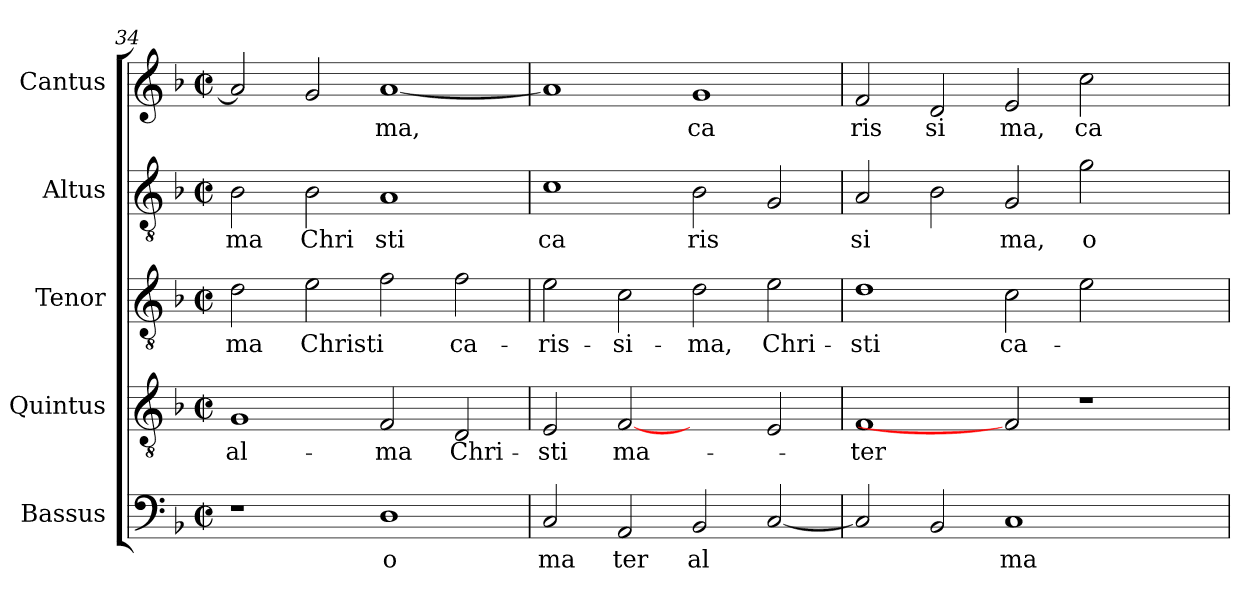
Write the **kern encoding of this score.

**kern	**text	**kern	**text	**kern	**text	**kern	**text	**kern	**text
*part5	*part5	*part4	*part4	*part3	*part3	*part2	*part2	*part1	*part1
*staff5	*staff5	*staff4	*staff4	*staff3	*staff3	*staff2	*staff2	*staff1	*staff1
*I"Bassus	*	*I"Quintus	*	*I"Tenor	*	*I"Altus	*	*I"Cantus	*
*clefF4	*	*clefGv2	*	*clefGv2	*	*clefGv2	*	*clefG2	*
*k[b-]	*	*k[b-]	*	*k[b-]	*	*k[b-]	*	*k[b-]	*
*F:	*	*F:	*	*F:	*	*F:	*	*F:	*
*M2/2	*	*M2/2	*	*M2/2	*	*M2/2	*	*M2/2	*
*met(c|)	*	*met(c|)	*	*met(c|)	*	*met(c|)	*	*met(c|)	*
=34	=34	=34	=34	=34	=34	=34	=34	=34	=34
!	!	!	!LO:LY:b:cj	!	!LO:LY:b:cj	!	!LO:LY:b:cj	!	!
1r	.	1G	al-	2d\	-ma	2B-\	ma	2a/]	.
!	!	!	!	!	!LO:LY:b:cj	!	!LO:LY:b:cj	!	!
.	.	.	.	2e\	Christi	2B-\	Chri	2g/	.
!	!LO:LY:b:cj	!	!LO:LY:b:cj	!	!	!	!LO:LY:b:cj	!	!LO:LY:b
1D	o	2F/	-ma	2f\	.	1A	sti	[<1a	ma,
!	!	!	!LO:LY:b:cj	!	!LO:LY:b:cj	!	!	!	!
.	.	2D/	Chri-	2f\	ca-	.	.	.	.
=35	=35	=35	=35	=35	=35	=35	=35	=35	=35
!	!LO:LY:b:cj	!	!LO:LY:b:cj	!	!LO:LY:b:cj	!	!LO:LY:b:cj	!	!
2C/	ma	2E/	-sti	2e\	-ris-	1c	ca	1a]	.
!	!LO:LY:b:cj	!	!LO:LY:b:cj	!	!LO:LY:b:cj	!	!	!	!
2AA/	ter	[2F	ma-	2c\	-si-	.	.	.	.
!	!LO:LY:b:cj	!	!	!	!LO:LY:b:cj	!	!LO:LY:b:cj	!	!LO:LY:b:cj
2BB-/	al	2ryy	.	2d\	-ma,	2B-\	ris	1g	ca
!	!	!	!	!	!LO:LY:b:cj	!	!	!	!
[<2C/	.	2E/	.	2e\	Chri-	2G/	.	.	.
=36	=36	=36	=36	=36	=36	=36	=36	=36	=36
!	!	!	!LO:LY:b:cj	!	!LO:LY:b:cj	!	!LO:LY:b:cj	!	!LO:LY:b:cj
2C/]	.	1F	-ter	1d	-sti	2A/	si	2f/	ris
!	!	!	!	!	!	!	!	!	!LO:LY:b:cj
2BB-/	.	.	.	.	.	2B-\	.	2d/	si
!	!LO:LY:b:cj	!	!	!	!LO:LY:b:cj	!	!LO:LY:b:cj	!	!LO:LY:b:cj
1C	ma	2F]	.	2c\	ca-	2G/	ma,	2e/	ma,
!	!	!	!	!	!	!	!LO:LY:b:cj	!	!LO:LY:b:cj
.	.	1r	.	2e\	.	2g\	o	2cc\	ca
2ryy	.	.	.	2ryy	.	2ryy	.	2ryy	.
=	=	=	=	=	=	=	=	=	=
*-	*-	*-	*-	*-	*-	*-	*-	*-	*-
